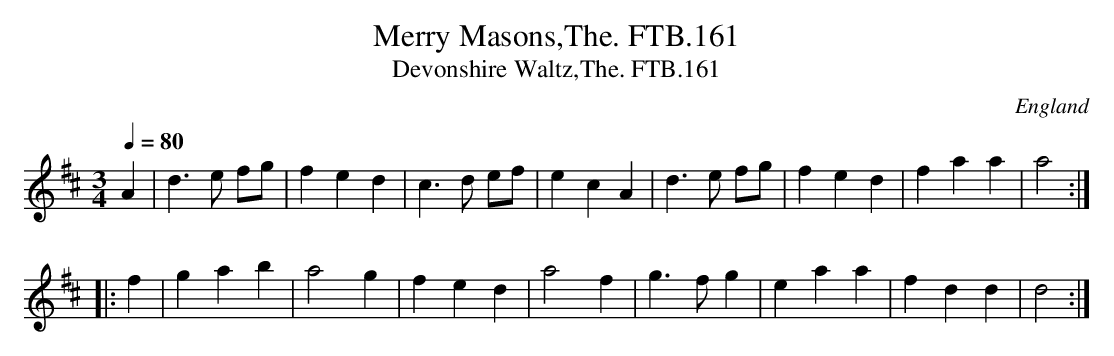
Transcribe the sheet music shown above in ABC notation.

X:1
T:Merry Masons,The. FTB.161
T:Devonshire Waltz,The. FTB.161
M:3/4
L:1/4
Q:80
O:England
K:D major
A|d>e f/g/|fed|c>d e/f/|ecA|d>e f/g/|fed|faa|a2::
f|gab|a2g|fed|a2f|g>fg|eaa|fdd|d2:|
